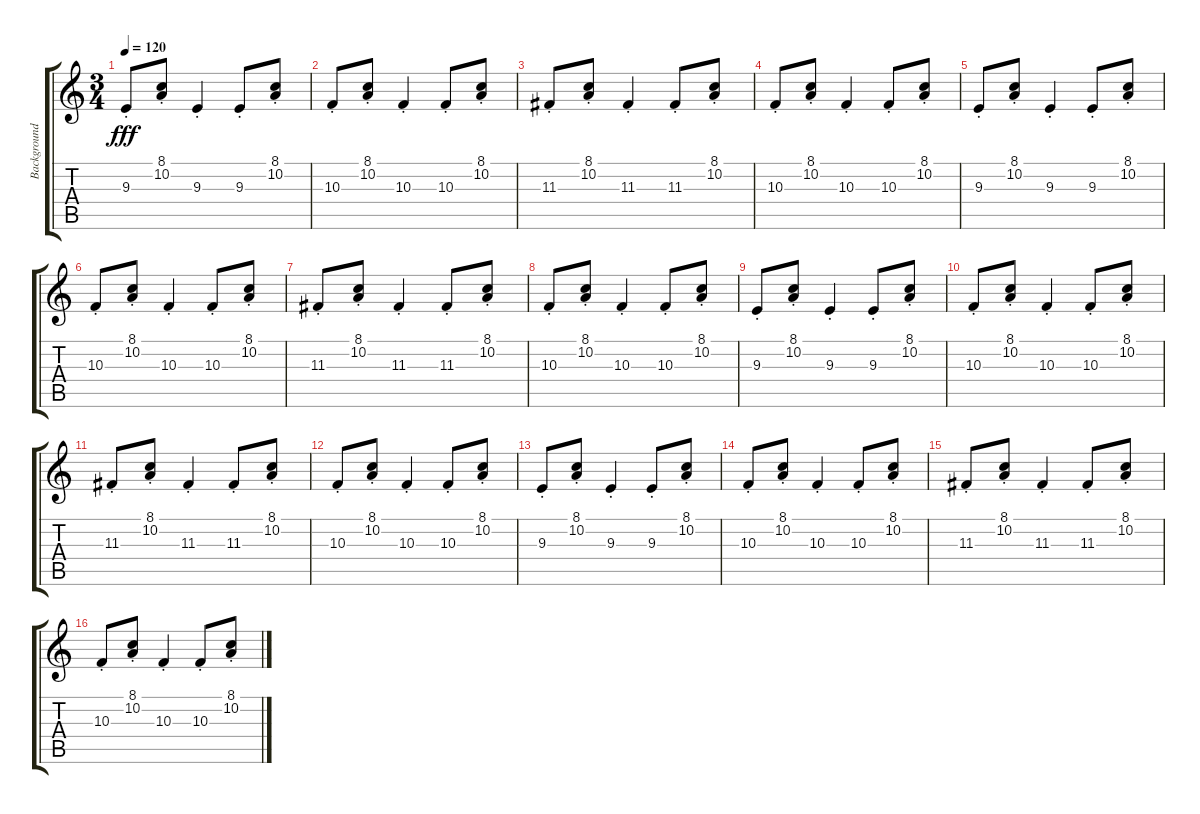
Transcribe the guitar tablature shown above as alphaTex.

\track ("Background" "Background") {instrument synthvoice}
\staff {score tabs}
\tuning (E4 B3 G3 D3 A2 E2) {hide}
\ts (3 4)
\tempo 120
\clef g2
\ks c
9.3{st}.8{dy fff instrument synthvoice} (8.1{st} 10.2{st}).8 9.3{st}.4 9.3{st}.8 (8.1{st} 10.2{st}).8 |
10.3{st}.8 (8.1{st} 10.2{st}).8 10.3{st}.4 10.3{st}.8 (8.1{st} 10.2{st}).8 |
11.3{st}.8 (8.1{st} 10.2{st}).8 11.3{st}.4 11.3{st}.8 (8.1{st} 10.2{st}).8 |
10.3{st}.8 (8.1{st} 10.2{st}).8 10.3{st}.4 10.3{st}.8 (8.1{st} 10.2{st}).8 |
9.3{st}.8 (8.1{st} 10.2{st}).8 9.3{st}.4 9.3{st}.8 (8.1{st} 10.2{st}).8 |
10.3{st}.8 (8.1{st} 10.2{st}).8 10.3{st}.4 10.3{st}.8 (8.1{st} 10.2{st}).8 |
11.3{st}.8 (8.1{st} 10.2{st}).8 11.3{st}.4 11.3{st}.8 (8.1{st} 10.2{st}).8 |
10.3{st}.8 (8.1{st} 10.2{st}).8 10.3{st}.4 10.3{st}.8 (8.1{st} 10.2{st}).8 |
9.3{st}.8 (8.1{st} 10.2{st}).8 9.3{st}.4 9.3{st}.8 (8.1{st} 10.2{st}).8 |
10.3{st}.8 (8.1{st} 10.2{st}).8 10.3{st}.4 10.3{st}.8 (8.1{st} 10.2{st}).8 |
11.3{st}.8 (8.1{st} 10.2{st}).8 11.3{st}.4 11.3{st}.8 (8.1{st} 10.2{st}).8 |
10.3{st}.8 (8.1{st} 10.2{st}).8 10.3{st}.4 10.3{st}.8 (8.1{st} 10.2{st}).8 |
9.3{st}.8 (8.1{st} 10.2{st}).8 9.3{st}.4 9.3{st}.8 (8.1{st} 10.2{st}).8 |
10.3{st}.8 (8.1{st} 10.2{st}).8 10.3{st}.4 10.3{st}.8 (8.1{st} 10.2{st}).8 |
11.3{st}.8 (8.1{st} 10.2{st}).8 11.3{st}.4 11.3{st}.8 (8.1{st} 10.2{st}).8 |
10.3{st}.8 (8.1{st} 10.2{st}).8 10.3{st}.4 10.3{st}.8 (8.1{st} 10.2{st}).8
